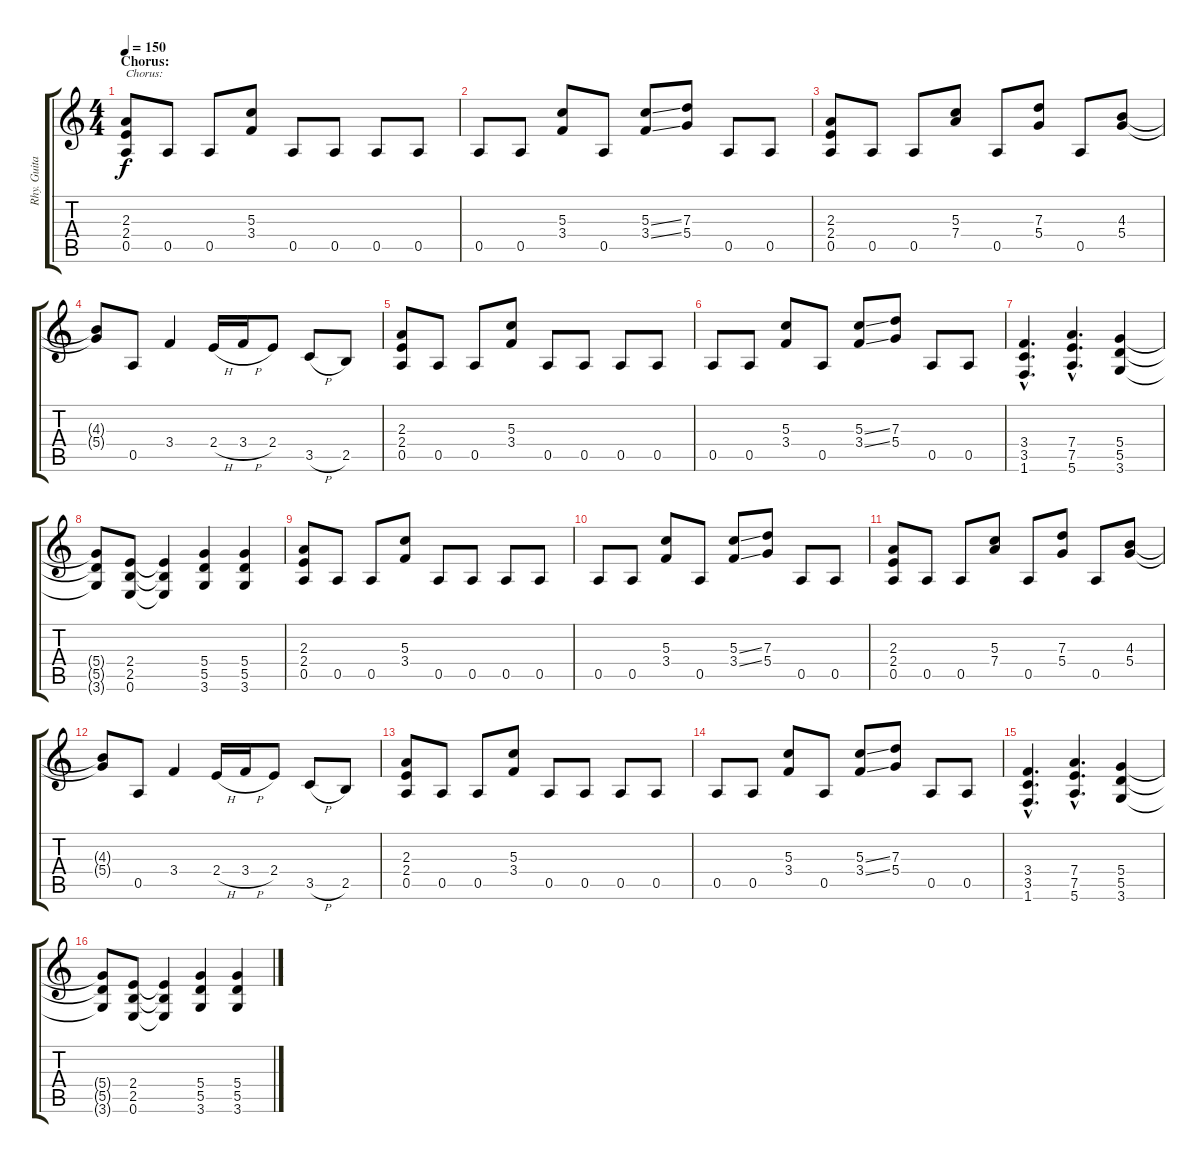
\track ("Rhy. Guitar 1" "Rhy. Guita") {instrument distortionguitar}
\staff {score tabs}
\tuning (E4 B3 G3 D3 A2 E2) {hide}
\ts (4 4)
\section ("" "Chorus:")
\tempo 150
\clef g2
\ks c
(2.3 2.4 0.5).8{txt "Chorus:" dy f} 0.5.8 0.5.8 (5.3 3.4).8 0.5.8 0.5.8 0.5.8 0.5.8 |
0.5.8 0.5.8 (5.3 3.4).8 0.5.8 (5.3{ss} 3.4{ss}).8 (7.3 5.4).8 0.5.8 0.5.8 |
(2.3 2.4 0.5).8 0.5.8 0.5.8 (5.3 7.4).8 0.5.8 (7.3 5.4).8 0.5.8 (4.3 5.4).8 |
(4.3{t} 5.4{t}).8 0.5.8 3.4.4 2.4{h}.16 3.4{h}.16 2.4.8 3.5{h}.8 2.5.8 |
(2.3 2.4 0.5).8 0.5.8 0.5.8 (5.3 3.4).8 0.5.8 0.5.8 0.5.8 0.5.8 |
0.5.8 0.5.8 (5.3 3.4).8 0.5.8 (5.3{ss} 3.4{ss}).8 (7.3 5.4).8 0.5.8 0.5.8 |
(3.4{hac} 3.5{hac} 1.6{hac}).4{d} (7.4{hac} 7.5{hac} 5.6{hac}).4{d} (5.4 5.5 3.6).4 |
(5.4{t} 5.5{t} 3.6{t}).8 (2.4 2.5 0.6).8 (2.4{t} 2.5{t} 0.6{t}).4 (5.4 5.5 3.6).4 (5.4 5.5 3.6).4 |
(2.3 2.4 0.5).8 0.5.8 0.5.8 (5.3 3.4).8 0.5.8 0.5.8 0.5.8 0.5.8 |
0.5.8 0.5.8 (5.3 3.4).8 0.5.8 (5.3{ss} 3.4{ss}).8 (7.3 5.4).8 0.5.8 0.5.8 |
(2.3 2.4 0.5).8 0.5.8 0.5.8 (5.3 7.4).8 0.5.8 (7.3 5.4).8 0.5.8 (4.3 5.4).8 |
(4.3{t} 5.4{t}).8 0.5.8 3.4.4 2.4{h}.16 3.4{h}.16 2.4.8 3.5{h}.8 2.5.8 |
(2.3 2.4 0.5).8 0.5.8 0.5.8 (5.3 3.4).8 0.5.8 0.5.8 0.5.8 0.5.8 |
0.5.8 0.5.8 (5.3 3.4).8 0.5.8 (5.3{ss} 3.4{ss}).8 (7.3 5.4).8 0.5.8 0.5.8 |
(3.4{hac} 3.5{hac} 1.6{hac}).4{d} (7.4{hac} 7.5{hac} 5.6{hac}).4{d} (5.4 5.5 3.6).4 |
(5.4{t} 5.5{t} 3.6{t}).8 (2.4 2.5 0.6).8 (2.4{t} 2.5{t} 0.6{t}).4 (5.4 5.5 3.6).4 (5.4 5.5 3.6).4
